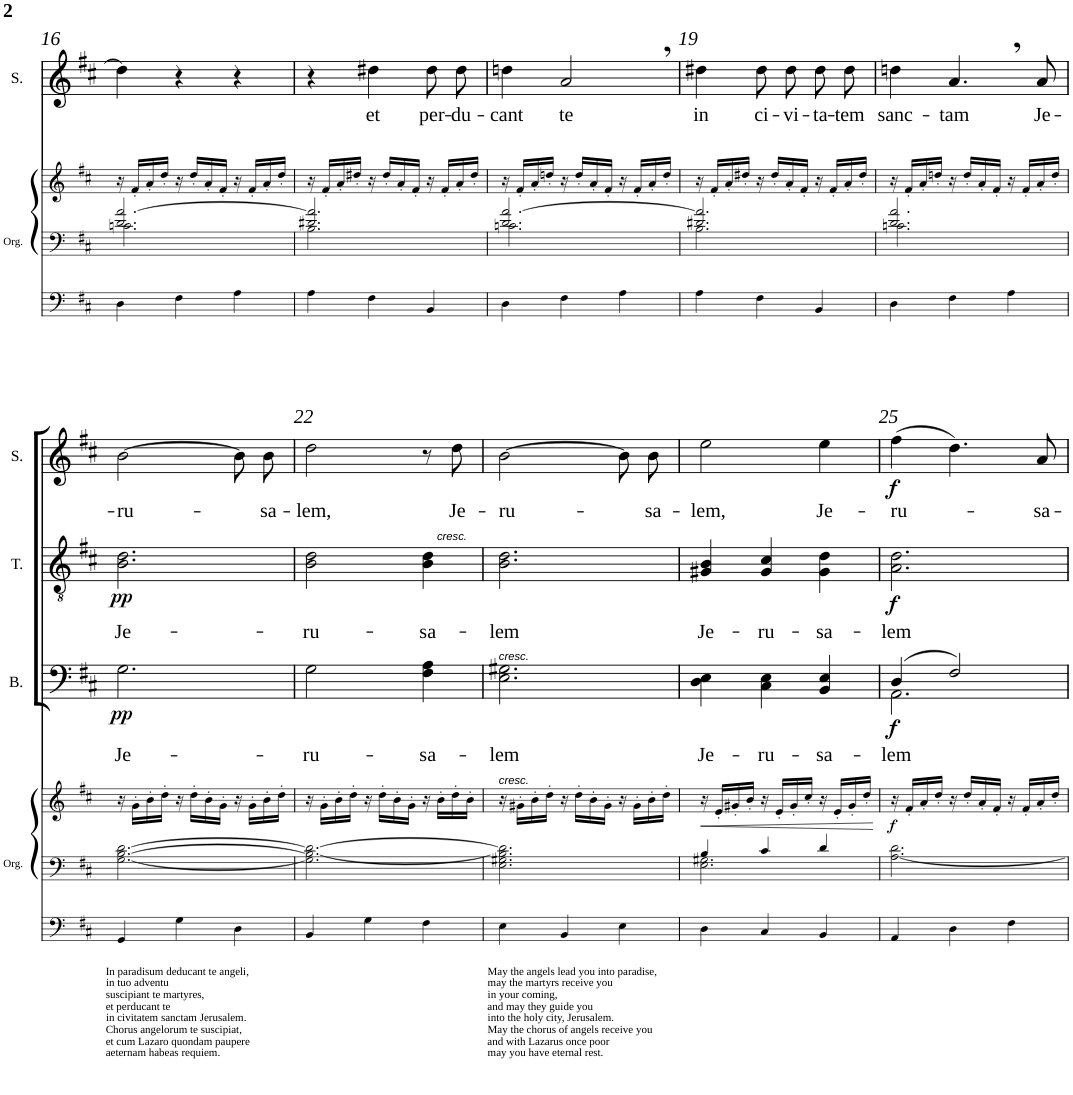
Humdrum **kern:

**kern	**kern	**kern	**dynam	**kern	**text	**dynam	**kern	**text	**dynam	**kern	**text	**dynam
*part4	*part4	*part4	*part4	*part3	*part3	*part3	*part2	*part2	*part2	*part1	*part1	*part1
*staff6	*staff5	*staff4	*staff4/5/6	*staff3	*staff3	*staff3	*staff2	*staff2	*staff2	*staff1	*staff1	*staff1
*I"Organ	*	*	*	*I"Bass	*	*	*I"Tenor	*	*	*I"Soprano	*	*
*I'Org.	*	*	*	*I'B.	*	*	*I'T.	*	*	*I'S.	*	*
!!LO:PB:g=z
*clefF4	*clefF4	*clefG2	*	*clefF4	*	*	*clefGv2	*	*	*clefG2	*	*
*k[f#c#]	*k[f#c#]	*k[f#c#]	*	*k[f#c#]	*	*	*k[f#c#]	*	*	*k[f#c#]	*	*
*D:	*D:	*D:	*	*D:	*	*	*D:	*	*	*D:	*	*
*M3/4	*M3/4	*M3/4	*	*M3/4	*	*	*M3/4	*	*	*M3/4	*	*
=16	=16	=16	=16	=16	=16	=16	=16	=16	=16	=16	=16	=16
*	*^	*	*	*	*	*	*	*	*	*	*	*
4D\	2.d/ [>2.a/	2.cn\	16r	.	2.r	.	.	2.r	.	.	4dd\]	.	.
.	.	.	16f#'/LL	.	.	.	.	.	.	.	.	.	.
.	.	.	16a'/	.	.	.	.	.	.	.	.	.	.
.	.	.	16dd'/JJ	.	.	.	.	.	.	.	.	.	.
4F#\	.	.	16r	.	.	.	.	.	.	.	4r	.	.
.	.	.	16dd'/LL	.	.	.	.	.	.	.	.	.	.
.	.	.	16a'/	.	.	.	.	.	.	.	.	.	.
.	.	.	16f#'/JJ	.	.	.	.	.	.	.	.	.	.
4A\	.	.	16r	.	.	.	.	.	.	.	4r	.	.
.	.	.	16f#'/LL	.	.	.	.	.	.	.	.	.	.
.	.	.	16a'/	.	.	.	.	.	.	.	.	.	.
.	.	.	16dd'/JJ	.	.	.	.	.	.	.	.	.	.
=17	=17	=17	=17	=17	=17	=17	=17	=17	=17	=17	=17	=17	=17
4A\	2.d#X/ 2.a/]	2.B\	16r	.	2.r	.	.	2.r	.	.	4r	.	.
.	.	.	16f#'/LL	.	.	.	.	.	.	.	.	.	.
.	.	.	16a'/	.	.	.	.	.	.	.	.	.	.
.	.	.	16dd#X'/JJ	.	.	.	.	.	.	.	.	.	.
!	!	!	!	!	!	!	!	!	!	!	!	!LO:LY:b	!
4F#\	.	.	16r	.	.	.	.	.	.	.	4dd#X\	et	.
.	.	.	16dd#'/LL	.	.	.	.	.	.	.	.	.	.
.	.	.	16a'/	.	.	.	.	.	.	.	.	.	.
.	.	.	16f#'/JJ	.	.	.	.	.	.	.	.	.	.
!	!	!	!	!	!	!	!	!	!	!	!	!LO:LY:b	!
4BB/	.	.	16r	.	.	.	.	.	.	.	8dd#\L	per-	.
.	.	.	16f#'/LL	.	.	.	.	.	.	.	.	.	.
!	!	!	!	!	!	!	!	!	!	!	!	!LO:LY:b	!
.	.	.	16a'/	.	.	.	.	.	.	.	8dd#\J	-du-	.
.	.	.	16dd#'/JJ	.	.	.	.	.	.	.	.	.	.
=18	=18	=18	=18	=18	=18	=18	=18	=18	=18	=18	=18	=18	=18
!	!	!	!	!	!	!	!	!	!	!	!	!LO:LY:b	!
4D\	2.d/ [>2.a/	2.cn\	16r	.	2.r	.	.	2.r	.	.	4ddn\	-cant	.
.	.	.	16f#'/LL	.	.	.	.	.	.	.	.	.	.
.	.	.	16a'/	.	.	.	.	.	.	.	.	.	.
.	.	.	16ddn'/JJ	.	.	.	.	.	.	.	.	.	.
!	!	!	!	!	!	!	!	!	!	!	!	!LO:LY:b	!
4F#\	.	.	16r	.	.	.	.	.	.	.	2a,</	te	.
.	.	.	16dd'/LL	.	.	.	.	.	.	.	.	.	.
.	.	.	16a'/	.	.	.	.	.	.	.	.	.	.
.	.	.	16f#'/JJ	.	.	.	.	.	.	.	.	.	.
4A\	.	.	16r	.	.	.	.	.	.	.	.	.	.
.	.	.	16f#'/LL	.	.	.	.	.	.	.	.	.	.
.	.	.	16a'/	.	.	.	.	.	.	.	.	.	.
.	.	.	16dd'/JJ	.	.	.	.	.	.	.	.	.	.
=19	=19	=19	=19	=19	=19	=19	=19	=19	=19	=19	=19	=19	=19
!	!	!	!	!	!	!	!	!	!	!	!	!LO:LY:b	!
4A\	2.d#X/ 2.a/]	2.B\	16r	.	2.r	.	.	2.r	.	.	4dd#X\	in	.
.	.	.	16f#'/LL	.	.	.	.	.	.	.	.	.	.
.	.	.	16a'/	.	.	.	.	.	.	.	.	.	.
.	.	.	16dd#X'/JJ	.	.	.	.	.	.	.	.	.	.
!	!	!	!	!	!	!	!	!	!	!	!	!LO:LY:b	!
4F#\	.	.	16r	.	.	.	.	.	.	.	8dd#\L	ci-	.
.	.	.	16dd#'/LL	.	.	.	.	.	.	.	.	.	.
!	!	!	!	!	!	!	!	!	!	!	!	!LO:LY:b	!
.	.	.	16a'/	.	.	.	.	.	.	.	8dd#\J	-vi-	.
.	.	.	16f#'/JJ	.	.	.	.	.	.	.	.	.	.
!	!	!	!	!	!	!	!	!	!	!	!	!LO:LY:b	!
4BB/	.	.	16r	.	.	.	.	.	.	.	8dd#\L	-ta-	.
.	.	.	16f#'/LL	.	.	.	.	.	.	.	.	.	.
!	!	!	!	!	!	!	!	!	!	!	!	!LO:LY:b	!
.	.	.	16a'/	.	.	.	.	.	.	.	8dd#\J	-tem	.
.	.	.	16dd#'/JJ	.	.	.	.	.	.	.	.	.	.
=20	=20	=20	=20	=20	=20	=20	=20	=20	=20	=20	=20	=20	=20
!	!	!	!	!	!	!	!	!	!	!	!	!LO:LY:b	!
4D\	2.d/ 2.a/	2.cn\	16r	.	2.r	.	.	2.r	.	.	4ddn\	sanc-	.
.	.	.	16f#'/LL	.	.	.	.	.	.	.	.	.	.
.	.	.	16a'/	.	.	.	.	.	.	.	.	.	.
.	.	.	16ddn'/JJ	.	.	.	.	.	.	.	.	.	.
!	!	!	!	!	!	!	!	!	!	!	!	!LO:LY:b	!
4F#\	.	.	16r	.	.	.	.	.	.	.	4.a,</	-tam	.
.	.	.	16dd'/LL	.	.	.	.	.	.	.	.	.	.
.	.	.	16a'/	.	.	.	.	.	.	.	.	.	.
.	.	.	16f#'/JJ	.	.	.	.	.	.	.	.	.	.
4A\	.	.	16r	.	.	.	.	.	.	.	.	.	.
.	.	.	16f#'/LL	.	.	.	.	.	.	.	.	.	.
!	!	!	!	!	!	!	!	!	!	!	!	!LO:LY:b	!
.	.	.	16a'/	.	.	.	.	.	.	.	8a/	Je-	.
.	.	.	16dd'/JJ	.	.	.	.	.	.	.	.	.	.
*	*v	*v	*	*	*	*	*	*	*	*	*	*	*
!!LO:LB:g=z
=21	=21	=21	=21	=21	=21	=21	=21	=21	=21	=21	=21	=21
!LO:TX:b:t=In paradisum deducant te angeli,	!	!	!	!	!	!	!	!	!	!	!	!
!LO:TX:b:t=in tuo adventu	!	!	!	!	!	!	!	!	!	!	!	!
!LO:TX:b:t=suscipiant te martyres,	!	!	!	!	!	!	!	!	!	!	!	!
!LO:TX:b:t=et perducant te	!	!	!	!	!	!	!	!	!	!	!	!
!LO:TX:b:t=in civitatem sanctam Jerusalem.	!	!	!	!	!	!	!	!	!	!	!	!
!LO:TX:b:t=Chorus angelorum te suscipiat,	!	!	!	!	!	!	!	!	!	!	!	!
!LO:TX:b:t=et cum Lazaro quondam paupere	!	!	!	!	!	!	!	!	!	!	!	!
!LO:TX:b:t=aeternam habeas requiem.	!	!	!	!	!	!	!	!	!	!	!	!
!	!	!	!	!	!LO:LY:b	!LO:DY:b	!	!LO:LY:b	!LO:DY:b	!	!LO:LY:b	!
4GG/	[2.G\ [2.B\ [2.d\	16r	.	2.G\	Je-	pp	2.B\ 2.d\	Je-	pp	[2b\	-ru-	.
.	.	16g'\LL	.	.	.	.	.	.	.	.	.	.
.	.	16b'\	.	.	.	.	.	.	.	.	.	.
.	.	16dd'\JJ	.	.	.	.	.	.	.	.	.	.
4G\	.	16r	.	.	.	.	.	.	.	.	.	.
.	.	16dd'\LL	.	.	.	.	.	.	.	.	.	.
.	.	16b'\	.	.	.	.	.	.	.	.	.	.
.	.	16g'\JJ	.	.	.	.	.	.	.	.	.	.
4D\	.	16r	.	.	.	.	.	.	.	8b\L]	.	.
.	.	16g'\LL	.	.	.	.	.	.	.	.	.	.
!	!	!	!	!	!	!	!	!	!	!	!LO:LY:b	!
.	.	16b'\	.	.	.	.	.	.	.	8b\J	-sa-	.
.	.	16dd'\JJ	.	.	.	.	.	.	.	.	.	.
=22	=22	=22	=22	=22	=22	=22	=22	=22	=22	=22	=22	=22
!	!	!	!	!	!LO:LY:b	!	!	!LO:LY:b	!	!	!LO:LY:b	!
*	*	*	*	*	*	*	*	*	*	*^	*	*
4BB/	2.G\] 2.B\_ 2.d\_	16r	.	2G\	-ru-	.	2B\ 2d\	-ru-	.	2dd\	2ryy	-lem,	.
.	.	16g'\LL	.	.	.	.	.	.	.	.	.	.	.
.	.	16b'\	.	.	.	.	.	.	.	.	.	.	.
.	.	16dd'\JJ	.	.	.	.	.	.	.	.	.	.	.
4G\	.	16r	.	.	.	.	.	.	.	.	.	.	.
.	.	16dd'\LL	.	.	.	.	.	.	.	.	.	.	.
.	.	16b'\	.	.	.	.	.	.	.	.	.	.	.
.	.	16g'\JJ	.	.	.	.	.	.	.	.	.	.	.
!	!	!	!	!	!LO:LY:b	!	!	!LO:LY:b	!	!	!	!	!
4F#\	.	16r	.	4F#\ 4A\	-sa-	.	4B\ 4d\	-sa-	.	8r	16ryy	.	.
!	!	!	!	!	!	!	!	!	!	!	!LO:TX:b:i:t=cresc.	!	!
.	.	16b'\LL	.	.	.	.	.	.	.	.	8.ryy	.	.
!	!	!	!	!	!	!	!	!	!	!	!	!LO:LY:b	!
.	.	16dd'\	.	.	.	.	.	.	.	8dd\	.	Je-	.
.	.	16b'\JJ	.	.	.	.	.	.	.	.	.	.	.
=23	=23	=23	=23	=23	=23	=23	=23	=23	=23	=23	=23	=23	=23
!	!	!	!	!	!	!	!LO:TX:b:i:t=cresc.	!	!	!	!	!	!
!	!	!	!	!LO:TX:b:i:t=cresc.	!	!	!	!	!	!	!	!	!
!LO:TX:b:t=May the angels lead you into paradise,	!	!	!	!	!	!	!	!	!	!	!	!	!
!LO:TX:b:t=may the martyrs receive you	!	!	!	!	!	!	!	!	!	!	!	!	!
!LO:TX:b:t=in your coming,	!	!	!	!	!	!	!	!	!	!	!	!	!
!LO:TX:b:t=and may they guide you	!	!	!	!	!	!	!	!	!	!	!	!	!
!LO:TX:b:t=into the holy city, Jerusalem.	!	!	!	!	!	!	!	!	!	!	!	!	!
!LO:TX:b:t=May the chorus of angels receive you	!	!	!	!	!	!	!	!	!	!	!	!	!
!LO:TX:b:t=and with Lazarus once poor	!	!	!	!	!	!	!	!	!	!	!	!	!
!LO:TX:b:t=may you have eternal rest.	!	!	!	!	!	!	!	!	!	!	!	!	!
!	!	!	!	!	!LO:LY:b	!	!	!LO:LY:b	!	!	!	!LO:LY:b	!
*	*	*	*	*	*	*	*	*	*	*v	*v	*	*
4E\	2.E\ 2.G#X\ 2.B\] 2.d\]	16r	.	2.E\ 2.G#X\	-lem	.	2.B\ 2.d\	-lem	.	[2b\	-ru-	.
.	.	16g#X'\LL	.	.	.	.	.	.	.	.	.	.
.	.	16b'\	.	.	.	.	.	.	.	.	.	.
.	.	16dd'\JJ	.	.	.	.	.	.	.	.	.	.
4BB/	.	16r	.	.	.	.	.	.	.	.	.	.
.	.	16dd'\LL	.	.	.	.	.	.	.	.	.	.
.	.	16b'\	.	.	.	.	.	.	.	.	.	.
.	.	16g#'\JJ	.	.	.	.	.	.	.	.	.	.
4E\	.	16r	.	.	.	.	.	.	.	8b\L]	.	.
.	.	16g#'\LL	.	.	.	.	.	.	.	.	.	.
!	!	!	!	!	!	!	!	!	!	!	!LO:LY:b	!
.	.	16b'\	.	.	.	.	.	.	.	8b\J	-sa-	.
.	.	16dd'\JJ	.	.	.	.	.	.	.	.	.	.
=24	=24	=24	=24	=24	=24	=24	=24	=24	=24	=24	=24	=24
*	*^	*	*	*	*	*	*	*	*	*	*	*
!	!	!	!	!LO:HP:b	!	!LO:LY:b	!	!	!LO:LY:b	!	!	!LO:LY:b	!
4D\	4B/	2.E\ 2.G#X\	16r	<	4D\ 4E\	Je-	.	4G#X/ 4B/	Je-	.	2ee\	-lem,	.
.	.	.	16e'/LL	.	.	.	.	.	.	.	.	.	.
.	.	.	16g#X'/	.	.	.	.	.	.	.	.	.	.
.	.	.	16b'/JJ	.	.	.	.	.	.	.	.	.	.
!	!	!	!	!	!	!LO:LY:b	!	!	!LO:LY:b	!	!	!	!
4C#/	4c#/	.	16r	.	4C#\ 4E\	-ru-	.	4G#/ 4c#/	-ru-	.	.	.	.
.	.	.	16e'/LL	.	.	.	.	.	.	.	.	.	.
.	.	.	16g#'/	.	.	.	.	.	.	.	.	.	.
.	.	.	16cc#'/JJ	.	.	.	.	.	.	.	.	.	.
!	!	!	!	!	!	!LO:LY:b	!	!	!LO:LY:b	!	!	!LO:LY:b	!
4BB/	4d/	.	16r	.	4BB/ 4E/	-sa-	.	4G#\ 4d\	-sa-	.	4ee\	Je-	.
.	.	.	16e'/LL	.	.	.	.	.	.	.	.	.	.
.	.	.	16g#'/	.	.	.	.	.	.	.	.	.	.
.	.	.	16dd'/JJ	.	.	.	.	.	.	.	.	.	.
*	*v	*v	*	*	*	*	*	*	*	*	*	*	*
.	.	.	[	.	.	.	.	.	.	.	.	.
=25	=25	=25	=25	=25	=25	=25	=25	=25	=25	=25	=25	=25
!	!	!	!LO:DY:b	!	!LO:LY:b	!LO:DY:b	!	!LO:LY:b	!LO:DY:b	!	!LO:LY:b	!LO:DY:b
*	*	*	*	*^	*	*	*	*	*	*	*	*
4AA/	[2.A\ 2.d\	16r	f	(4D/	2.AA\	-lem	f	2.A\ 2.d\	-lem	f	(4ff#\	-ru-	f
.	.	16f#'/LL	.	.	.	.	.	.	.	.	.	.	.
.	.	16a'/	.	.	.	.	.	.	.	.	.	.	.
.	.	16dd'/JJ	.	.	.	.	.	.	.	.	.	.	.
4D\	.	16r	.	2F#/)	.	.	.	.	.	.	4.dd\)	.	.
.	.	16dd'/LL	.	.	.	.	.	.	.	.	.	.	.
.	.	16a'/	.	.	.	.	.	.	.	.	.	.	.
.	.	16f#'/JJ	.	.	.	.	.	.	.	.	.	.	.
4F#\	.	16r	.	.	.	.	.	.	.	.	.	.	.
.	.	16f#'/LL	.	.	.	.	.	.	.	.	.	.	.
!	!	!	!	!	!	!	!	!	!	!	!	!LO:LY:b	!
.	.	16a'/	.	.	.	.	.	.	.	.	8a/	-sa-	.
.	.	16dd'/JJ	.	.	.	.	.	.	.	.	.	.	.
*	*	*	*	*v	*v	*	*	*	*	*	*	*	*
=	=	=	=	=	=	=	=	=	=	=	=	=
*-	*-	*-	*-	*-	*-	*-	*-	*-	*-	*-	*-	*-
